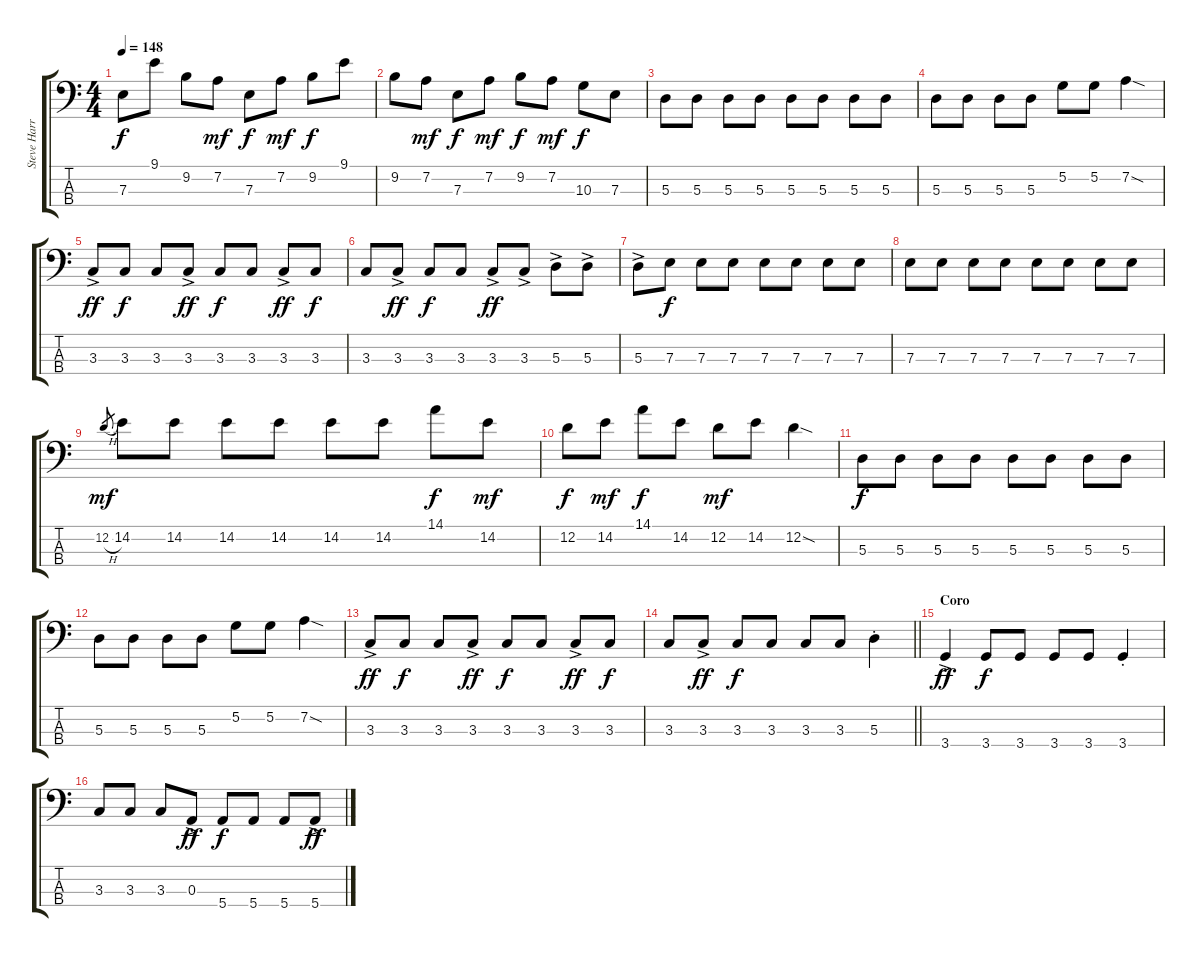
\track ("Steve Harris" "Steve Harr") {instrument electricbassfinger}
\staff {score tabs}
\tuning (G2 D2 A1 E1) {hide}
\ts (4 4)
\tempo 148
\clef f4
\ks c
7.3.8{dy f} 9.1.8 9.2.8 7.2.8{dy mf} 7.3.8{dy f} 7.2.8{dy mf} 9.2.8{dy f} 9.1.8 |
9.2.8 7.2.8{dy mf} 7.3.8{dy f} 7.2.8{dy mf} 9.2.8{dy f} 7.2.8{dy mf} 10.3.8{dy f} 7.3.8 |
5.3.8 5.3.8 5.3.8 5.3.8 5.3.8 5.3.8 5.3.8 5.3.8 |
5.3.8 5.3.8 5.3.8 5.3.8 5.2.8 5.2.8 7.2{sod}.4 |
3.3{ac}.8{dy ff} 3.3.8{dy f} 3.3.8 3.3{ac}.8{dy ff} 3.3.8{dy f} 3.3.8 3.3{ac}.8{dy ff} 3.3.8{dy f} |
3.3.8 3.3{ac}.8{dy ff} 3.3.8{dy f} 3.3.8 3.3{ac}.8{dy ff} 3.3{ac}.8 5.3{ac}.8 5.3{ac}.8 |
5.3{ac}.8 7.3.8{dy f} 7.3.8 7.3.8 7.3.8 7.3.8 7.3.8 7.3.8 |
7.3.8 7.3.8 7.3.8 7.3.8 7.3.8 7.3.8 7.3.8 7.3.8 |
12.2{h}.8{gr dy mf} 14.2.8 14.2.8 14.2.8 14.2.8 14.2.8 14.2.8 14.1.8{dy f} 14.2.8{dy mf} |
12.2.8{dy f} 14.2.8{dy mf} 14.1.8{dy f} 14.2.8 12.2.8{dy mf} 14.2.8 12.2{sod}.4 |
5.3.8{dy f} 5.3.8 5.3.8 5.3.8 5.3.8 5.3.8 5.3.8 5.3.8 |
5.3.8 5.3.8 5.3.8 5.3.8 5.2.8 5.2.8 7.2{sod}.4 |
3.3{ac}.8{dy ff} 3.3.8{dy f} 3.3.8 3.3{ac}.8{dy ff} 3.3.8{dy f} 3.3.8 3.3{ac}.8{dy ff} 3.3.8{dy f} |
\barLineRight lightlight
3.3.8 3.3{ac}.8{dy ff} 3.3.8{dy f} 3.3.8 3.3.8 3.3.8 5.3{st}.4 |
\section ("" "Coro")
3.4{ac}.4{dy ff} 3.4.8{dy f} 3.4.8 3.4.8 3.4.8 3.4{st}.4 |
3.3.8 3.3.8 3.3.8 0.3{ac}.8{dy ff} 5.4.8{dy f} 5.4.8 5.4.8 5.4{ac}.8{dy ff}
